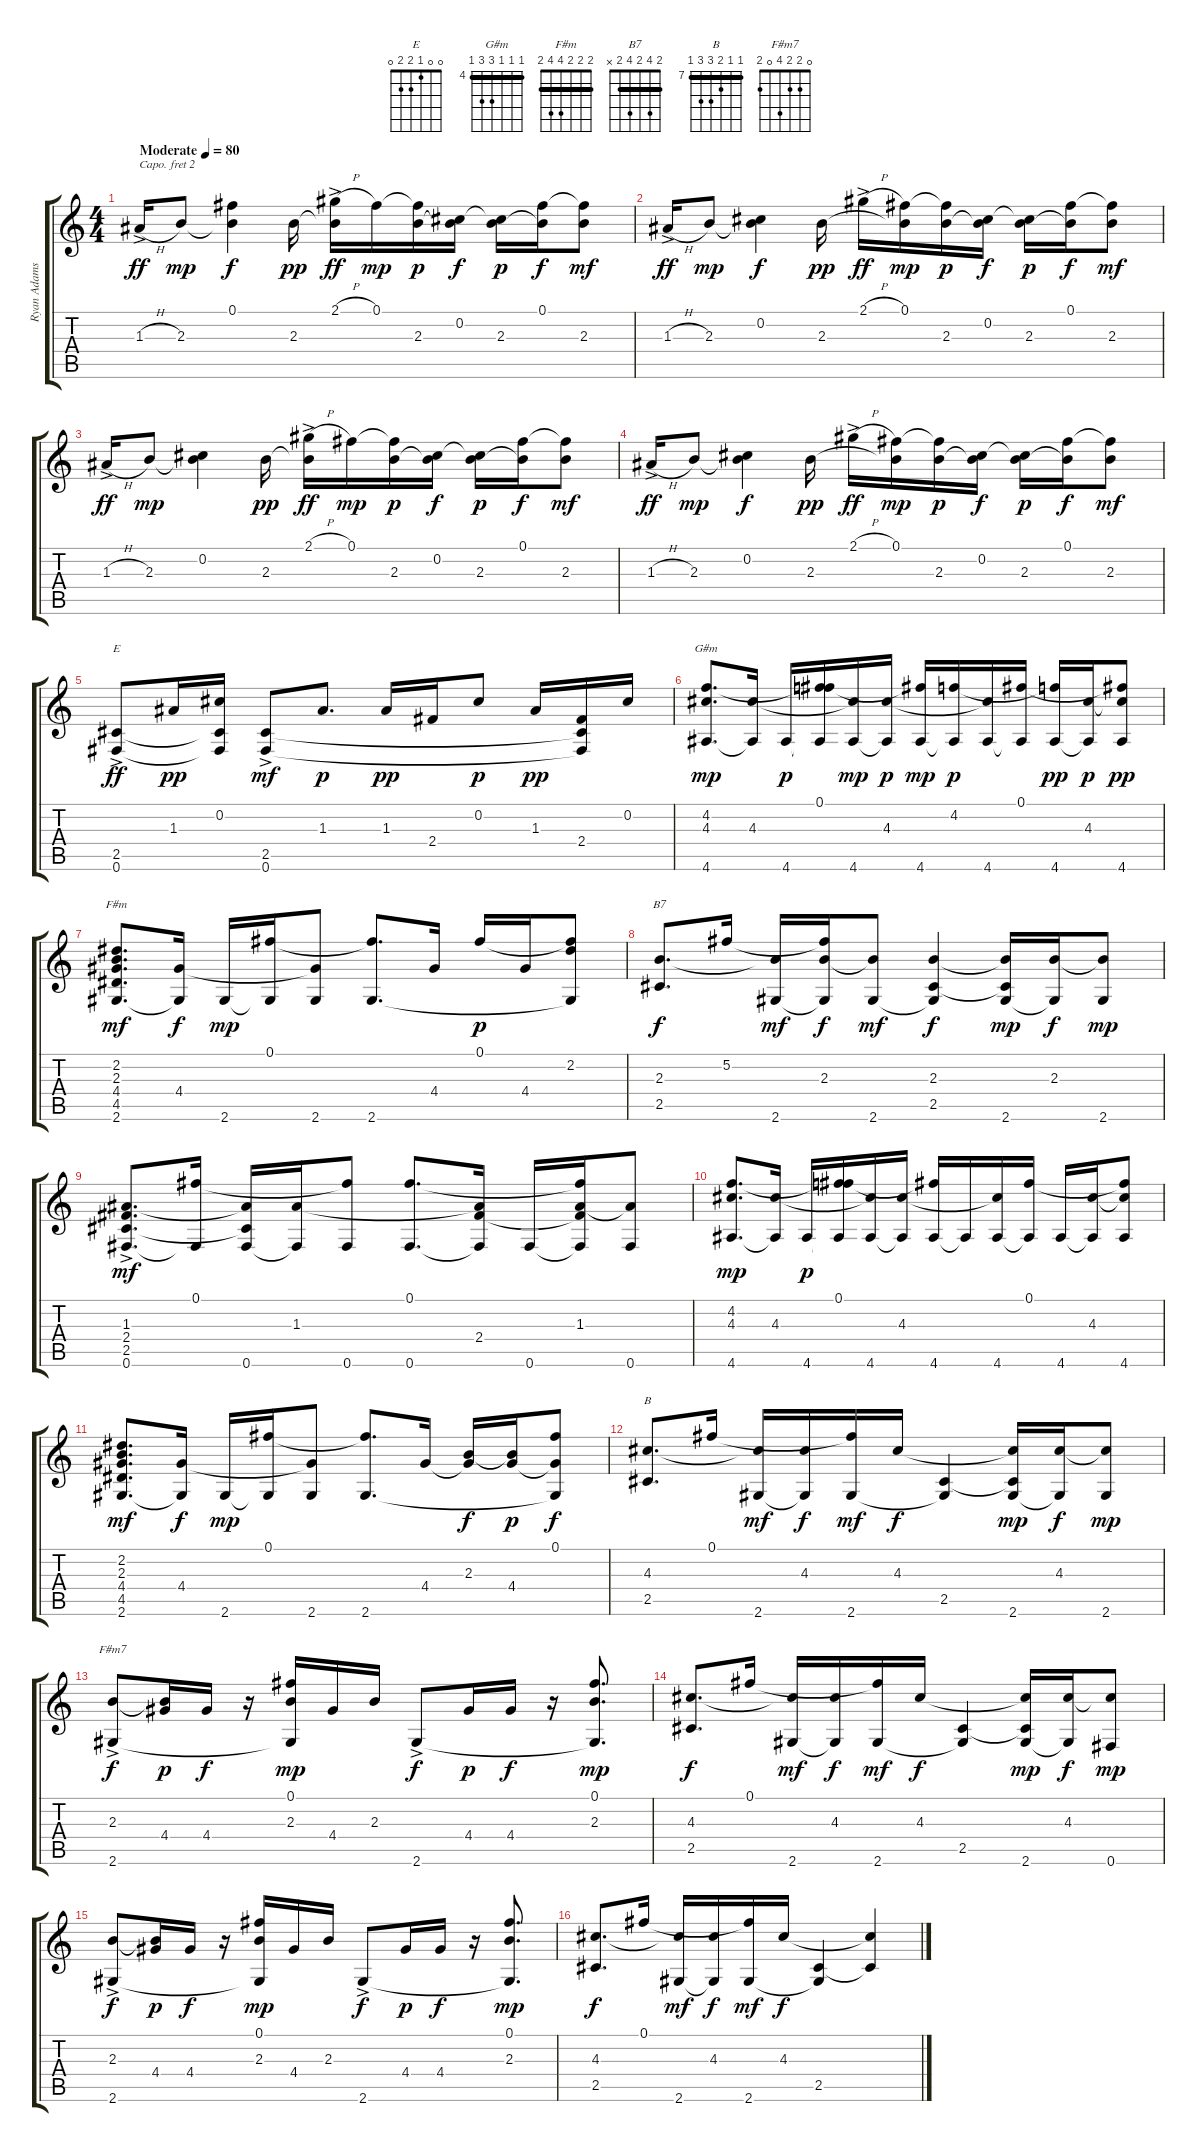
\track ("Ryan Adams (Guitar)" "Ryan Adams") {instrument acousticguitarsteel}
\staff {score tabs}
\capo 2
\tuning (E4 B3 G3 D3 A2 E2) {hide}
\chord ("E" 0 0 1 2 2 0)
\chord ("G#m" 4 4 4 6 6 4) {firstfret 4 barre 4}
\chord ("F#m" 2 2 2 4 4 2) {barre 2}
\chord ("B7" 2 4 2 4 2 x) {barre 2}
\chord ("B" 7 7 8 9 9 7) {firstfret 7 barre 7}
\chord ("F#m7" 0 2 2 4 0 2)
\ts (4 4)
\tempo (80 "Moderate")
\clef g2
\ks c
1.3{h ac}.16{dy ff instrument acousticguitarsteel} 2.3.8{dy mp} (0.1 2.3{t}).4{dy f} 2.3.16{dy pp} (2.1{h ac} 2.3{t}).16{dy ff} 0.1.16{dy mp} (0.1{t} 2.3).16{dy p} (0.2 2.3{t}).16{dy f} (0.2{t} 2.3).16{dy p} (0.1 2.3{t}).16{dy f} (0.1{t} 2.3).8{dy mf} |
1.3{h ac}.16{dy ff} 2.3.8{dy mp} (0.2 2.3{t}).4{dy f} 2.3.16{dy pp} 2.1{h ac}.16{dy ff} (0.1 2.3{t}).16{dy mp} (0.1{t} 2.3).16{dy p} (0.2 2.3{t}).16{dy f} (0.2{t} 2.3).16{dy p} (0.1 2.3{t}).16{dy f} (0.1{t} 2.3).8{dy mf} |
1.3{h ac}.16{dy ff} 2.3.8{dy mp} (0.2 2.3{t}).4 2.3.16{dy pp} (2.1{h ac} 2.3{t}).16{dy ff} 0.1.16{dy mp} (0.1{t} 2.3).16{dy p} (0.2 2.3{t}).16{dy f} (0.2{t} 2.3).16{dy p} (0.1 2.3{t}).16{dy f} (0.1{t} 2.3).8{dy mf} |
1.3{h ac}.16{dy ff} 2.3.8{dy mp} (0.2 2.3{t}).4{dy f} 2.3.16{dy pp} 2.1{h ac}.16{dy ff} (0.1 2.3{t}).16{dy mp} (0.1{t} 2.3).16{dy p} (0.2 2.3{t}).16{dy f} (0.2{t} 2.3).16{dy p} (0.1 2.3{t}).16{dy f} (0.1{t} 2.3).8{dy mf} |
(2.5{ac} 0.6{ac}).8{ch "E" dy ff} 1.3.16{dy pp} (0.2 2.5{t} 0.6{t}).16 (2.5 0.6{ac}).8{dy mf} 1.3.8{d dy p} 1.3.16{dy pp} 2.4.16 0.2.8{dy p} 1.3.16{dy pp} (2.4 2.5{t} 0.6{t}).16 0.2.16 |
(4.2 4.3 4.6).8{d ch "G#m" dy mp} (4.3 4.6{t}).16 4.6.16{dy p} (0.1 4.2{t} 4.6{t}).16 (4.3{t} 4.6).16{dy mp} (4.3 4.6{t}).16{dy p} (0.1{t} 4.6).16{dy mp} (4.2 4.6{t}).16{dy p} (4.3{t} 4.6).16 (0.1 4.6{t}).16 (4.2{t} 4.6).16{dy pp} (4.3 4.6{t}).16{dy p} (0.1{t} 4.3{t} 4.6).8{dy pp} |
(2.2 2.3 4.4 4.5 2.6).8{d ch "F#m" dy mf} (4.4 2.6{t}).16{dy f} 2.6.16{dy mp} (0.1 2.6{t}).16 (4.4{t} 2.6).8 (0.1{t} 2.6).8{d} 4.4.16 0.1.16{dy p} 4.4.16 (0.1{t} 2.2 2.6{t}).8 |
(2.3 2.5).8{d ch "B7" dy f} 5.2.16 (2.3{t} 2.6).16{dy mf} (5.2{t} 2.3 2.6{t}).16{dy f} (2.3{t} 2.6).8{dy mf} (2.3 2.5 2.6{t}).4{dy f} (2.3{t} 2.5{t} 2.6).16{dy mp} (2.3 2.6{t}).16{dy f} (2.3{t} 2.6).8{dy mp} |
(1.3 2.4 2.5{ac} 0.6).8{d dy mf} (0.1 0.6{t}).16 (1.3{t} 2.5{t} 0.6).16 (1.3 0.6{t}).16 (0.1{t} 0.6).8 (0.1 0.6).8{d} (1.3{t} 2.4 0.6{t}).16 0.6.16 (0.1{t} 1.3 2.4{t} 0.6{t}).16 (1.3{t} 0.6).8 |
(4.2 4.3 4.6).8{d dy mp} (4.3 4.6{t}).16 4.6.16{dy p} (0.1 4.2{t} 4.6{t}).16 (4.3{t} 4.6).16 (4.3 4.6{t}).16 (0.1{t} 4.6).16 4.6{t}.16 (4.3{t} 4.6).16 (0.1 4.6{t}).16 4.6.16 (4.3 4.6{t}).16 (0.1{t} 4.3{t} 4.6).8 |
(2.2 2.3 4.4 4.5 2.6).8{d dy mf} (4.4 2.6{t}).16{dy f} 2.6.16{dy mp} (0.1 2.6{t}).16 (4.4{t} 2.6).8 (0.1{t} 2.6).8{d} 4.4.16 (2.3 4.4{t}).16{dy f} (2.3{t} 4.4).16{dy p} (0.1 4.4{t} 2.6{t}).8{dy f} |
(4.3 2.5).8{d ch "B"} 0.1.16 (4.3{t} 2.6).16{dy mf} (4.3 2.6{t}).16{dy f} (0.1{t} 2.6).16{dy mf} 4.3.16{dy f} (2.5 2.6{t}).4 (4.3{t} 2.5{t} 2.6).16{dy mp} (4.3 2.6{t}).16{dy f} (4.3{t} 2.6).8{dy mp} |
(2.3{ac} 2.6{ac}).8{ch "F#m7" dy f} (2.3{t} 4.4).16{dy p} 4.4.16{dy f} r.16 (0.1 2.3 2.6{t}).16{dy mp} 4.4.16 2.3.16 2.6{ac}.8{dy f} 4.4.16{dy p} 4.4.16{dy f} r.16 (0.1 2.3 2.6{t}).8{d dy mp} |
(4.3 2.5).8{d dy f} 0.1.16 (4.3{t} 2.6).16{dy mf} (4.3 2.6{t}).16{dy f} (0.1{t} 2.6).16{dy mf} 4.3.16{dy f} (2.5 2.6{t}).4 (4.3{t} 2.5{t} 2.6).16{dy mp} (4.3 2.6{t}).16{dy f} (4.3{t} 0.6).8{dy mp} |
(2.3{ac} 2.6{ac}).8{dy f} (2.3{t} 4.4).16{dy p} 4.4.16{dy f} r.16 (0.1 2.3 2.6{t}).16{dy mp} 4.4.16 2.3.16 2.6{ac}.8{dy f} 4.4.16{dy p} 4.4.16{dy f} r.16 (0.1 2.3 2.6{t}).8{d dy mp} |
(4.3 2.5).8{d dy f} 0.1.16 (4.3{t} 2.6).16{dy mf} (4.3 2.6{t}).16{dy f} (0.1{t} 2.6).16{dy mf} 4.3.16{dy f} (2.5 2.6{t}).4 (4.3{t} 2.5{t}).4
